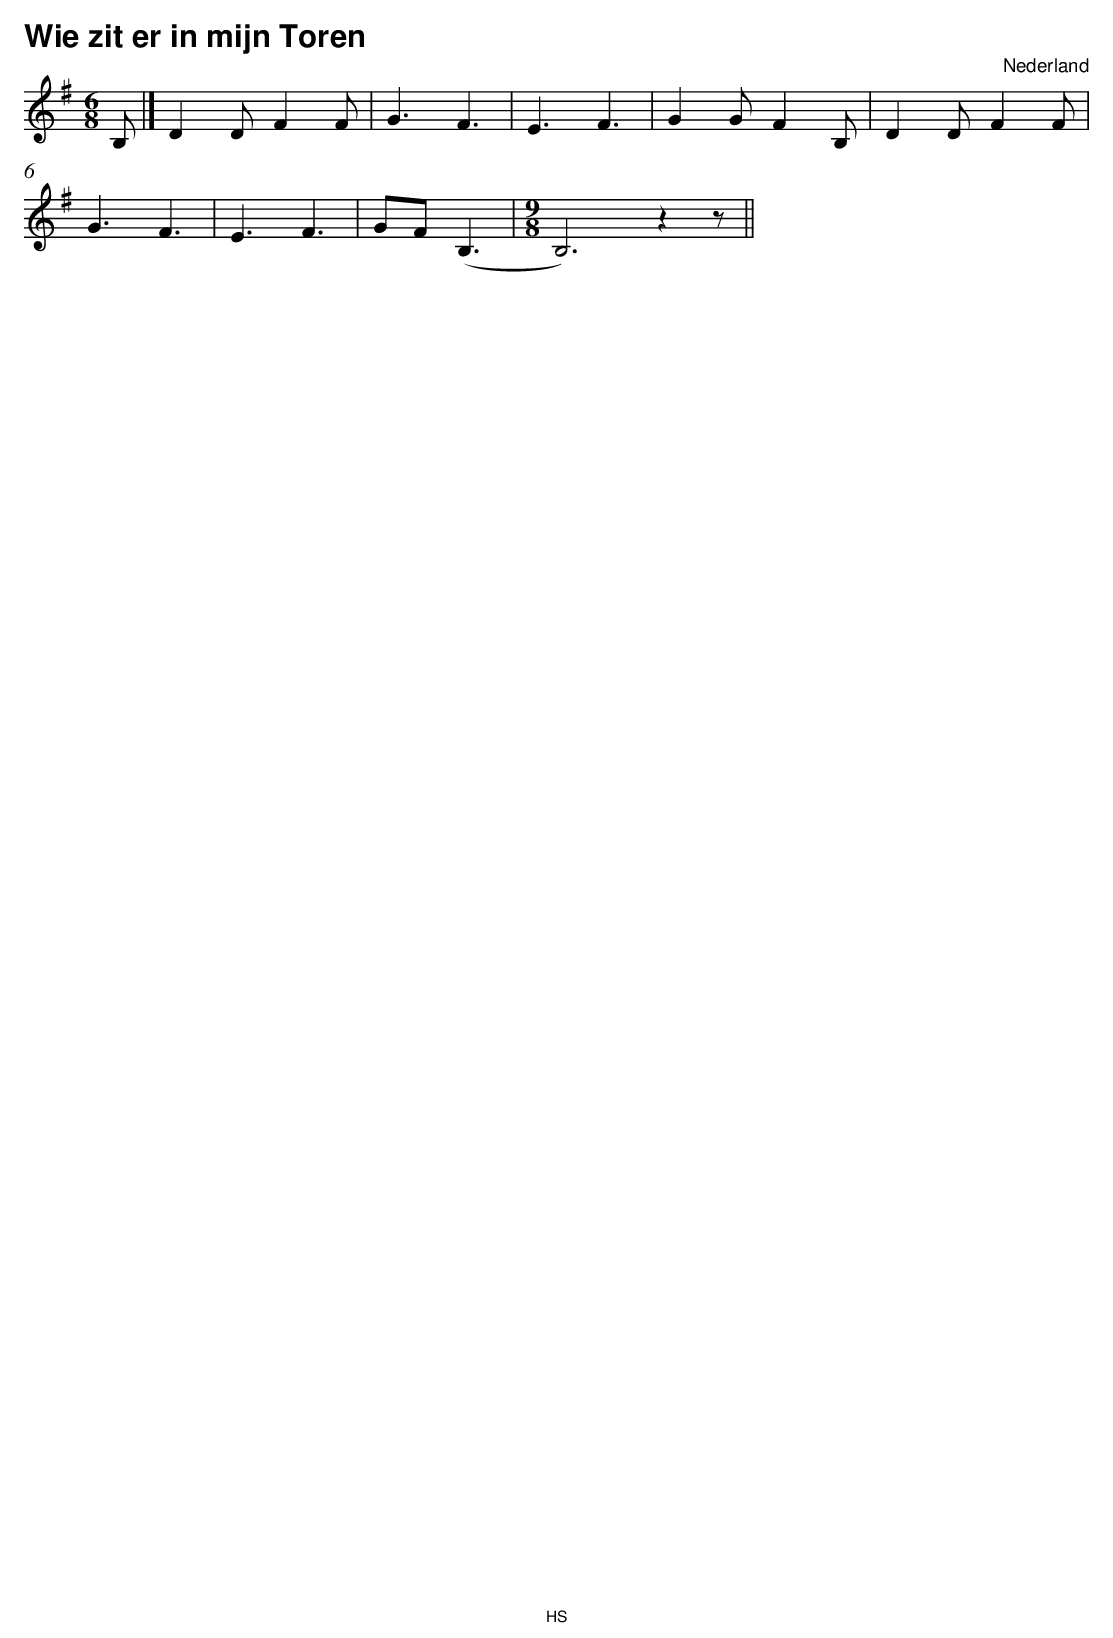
X:1
T:Wie zit er in mijn Toren
O:Nederland
M:6/8
L:1/8
Q:1/4=106
K:G
V:1
B,|]D2 DF2 F|G3 F3 |E3 F3 | G2 GF2 B,|D2 DF2 F|
G3 F3 |E3 F3 | GF (B,3 | [M:9/8] B,6) z2 z||
